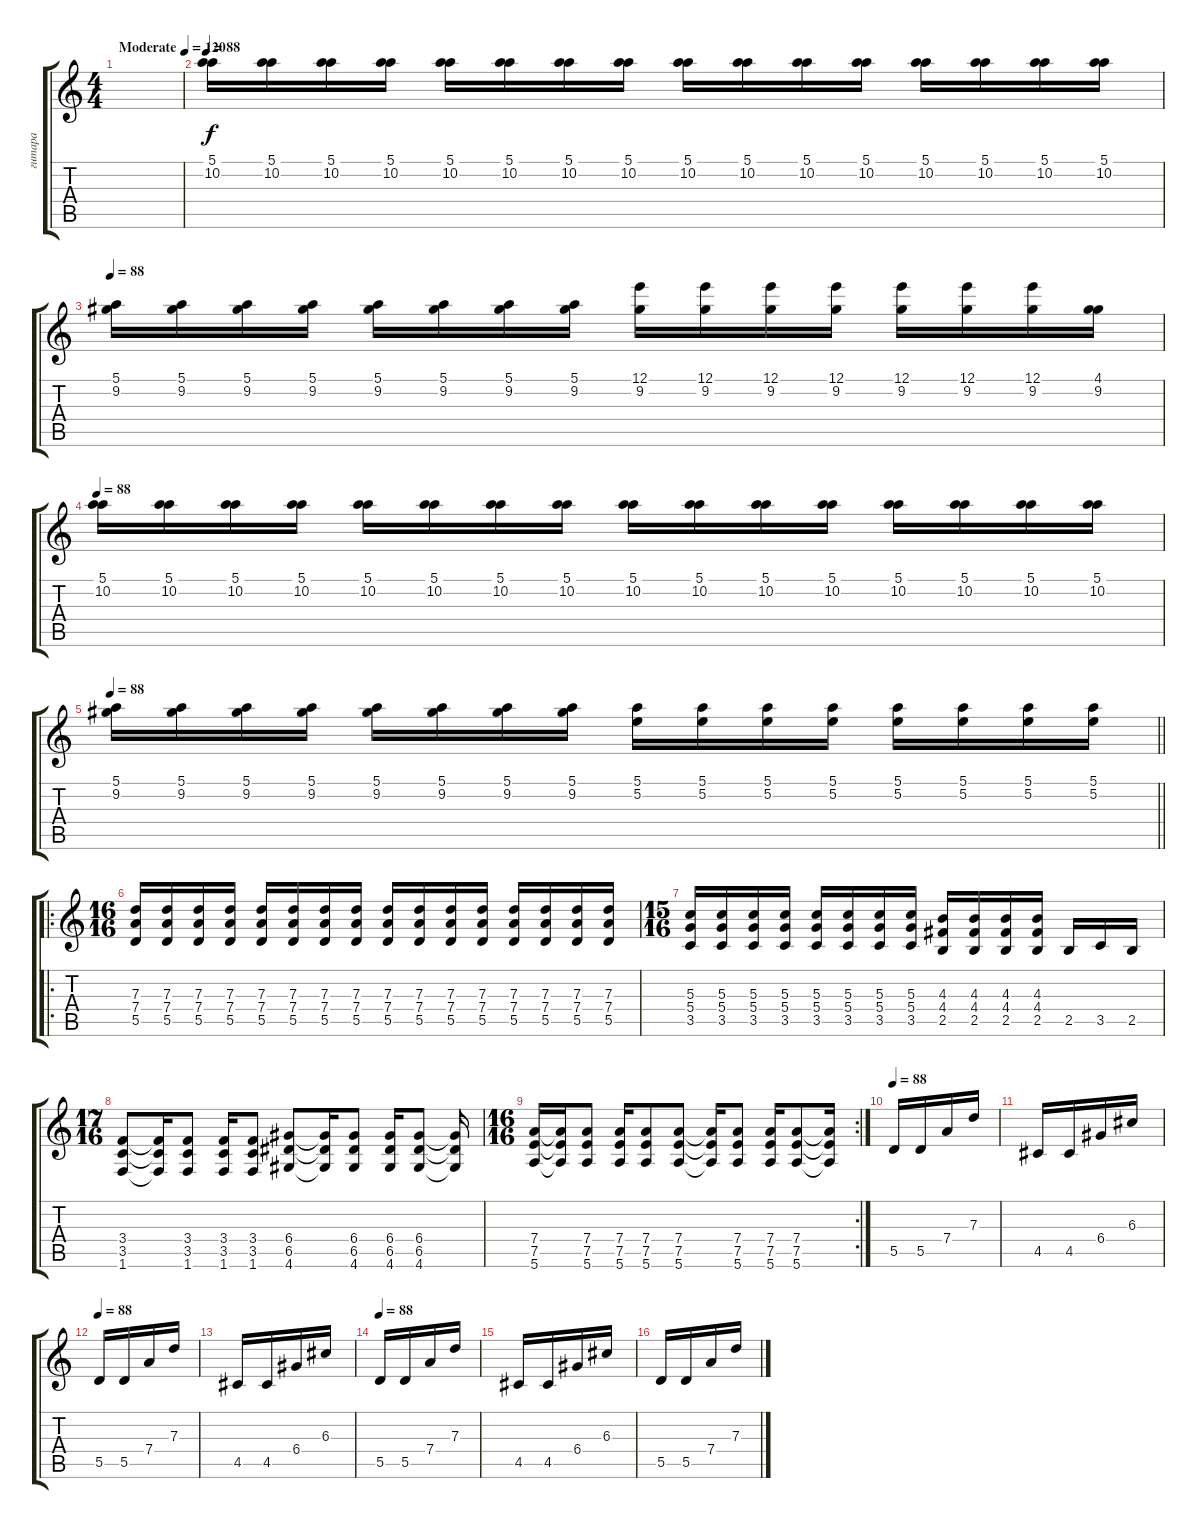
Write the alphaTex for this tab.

\track ("гитара" "гитара") {instrument distortionguitar}
\staff {score tabs}
\tuning (E4 B3 G3 D3 A2 E2) {hide}
\ts (4 4)
\tempo (120 "Moderate")
\clef g2
\ks c
|
\tempo 88
(5.1 10.2).16 (5.1 10.2).16 (5.1 10.2).16 (5.1 10.2).16 (5.1 10.2).16 (5.1 10.2).16 (5.1 10.2).16 (5.1 10.2).16 (5.1 10.2).16 (5.1 10.2).16 (5.1 10.2).16 (5.1 10.2).16 (5.1 10.2).16 (5.1 10.2).16 (5.1 10.2).16 (5.1 10.2).16 |
\tempo 88
(5.1 9.2).16 (5.1 9.2).16 (5.1 9.2).16 (5.1 9.2).16 (5.1 9.2).16 (5.1 9.2).16 (5.1 9.2).16 (5.1 9.2).16 (12.1 9.2).16 (12.1 9.2).16 (12.1 9.2).16 (12.1 9.2).16 (12.1 9.2).16 (12.1 9.2).16 (12.1 9.2).16 (4.1 9.2).16 |
\tempo 88
(5.1 10.2).16 (5.1 10.2).16 (5.1 10.2).16 (5.1 10.2).16 (5.1 10.2).16 (5.1 10.2).16 (5.1 10.2).16 (5.1 10.2).16 (5.1 10.2).16 (5.1 10.2).16 (5.1 10.2).16 (5.1 10.2).16 (5.1 10.2).16 (5.1 10.2).16 (5.1 10.2).16 (5.1 10.2).16 |
\tempo 88
\barLineRight lightlight
(5.1 9.2).16 (5.1 9.2).16 (5.1 9.2).16 (5.1 9.2).16 (5.1 9.2).16 (5.1 9.2).16 (5.1 9.2).16 (5.1 9.2).16 (5.1 5.2).16 (5.1 5.2).16 (5.1 5.2).16 (5.1 5.2).16 (5.1 5.2).16 (5.1 5.2).16 (5.1 5.2).16 (5.1 5.2).16 |
\ro
\ts (16 16)
\section ("" "")
(7.3 7.4 5.5).16 (7.3 7.4 5.5).16 (7.3 7.4 5.5).16 (7.3 7.4 5.5).16 (7.3 7.4 5.5).16 (7.3 7.4 5.5).16 (7.3 7.4 5.5).16 (7.3 7.4 5.5).16 (7.3 7.4 5.5).16 (7.3 7.4 5.5).16 (7.3 7.4 5.5).16 (7.3 7.4 5.5).16 (7.3 7.4 5.5).16 (7.3 7.4 5.5).16 (7.3 7.4 5.5).16 (7.3 7.4 5.5).16 |
\ts (15 16)
(5.3 5.4 3.5).16 (5.3 5.4 3.5).16 (5.3 5.4 3.5).16 (5.3 5.4 3.5).16 (5.3 5.4 3.5).16 (5.3 5.4 3.5).16 (5.3 5.4 3.5).16 (5.3 5.4 3.5).16 (4.3 4.4 2.5).16 (4.3 4.4 2.5).16 (4.3 4.4 2.5).16 (4.3 4.4 2.5).16 2.5.16 3.5.16 2.5.16 |
\ts (17 16)
(3.4 3.5 1.6).8 (3.4{t} 3.5{t} 1.6{t}).16 (3.4 3.5 1.6).8 (3.4 3.5 1.6).16 (3.4 3.5 1.6).8 (6.4 6.5 4.6).8 (6.4{t} 6.5{t} 4.6{t}).16 (6.4 6.5 4.6).8 (6.4 6.5 4.6).16 (6.4 6.5 4.6).8 (6.4{t} 6.5{t} 4.6{t}).16 |
\rc 2
\ts (16 16)
(7.4 7.5 5.6).16 (7.4{t} 7.5{t} 5.6{t}).16 (7.4 7.5 5.6).8 (7.4 7.5 5.6).16 (7.4 7.5 5.6).8 (7.4 7.5 5.6).8 (7.4{t} 7.5{t} 5.6{t}).16 (7.4 7.5 5.6).8 (7.4 7.5 5.6).16 (7.4 7.5 5.6).8 (7.4{t} 7.5{t} 5.6{t}).16 |
\tempo 88
5.5.16 5.5.16 7.4.16 7.3.16 |
4.5.16 4.5.16 6.4.16 6.3.16 |
\tempo 88
5.5.16 5.5.16 7.4.16 7.3.16 |
4.5.16 4.5.16 6.4.16 6.3.16 |
\tempo 88
5.5.16 5.5.16 7.4.16 7.3.16 |
4.5.16 4.5.16 6.4.16 6.3.16 |
5.5.16 5.5.16 7.4.16 7.3.16
